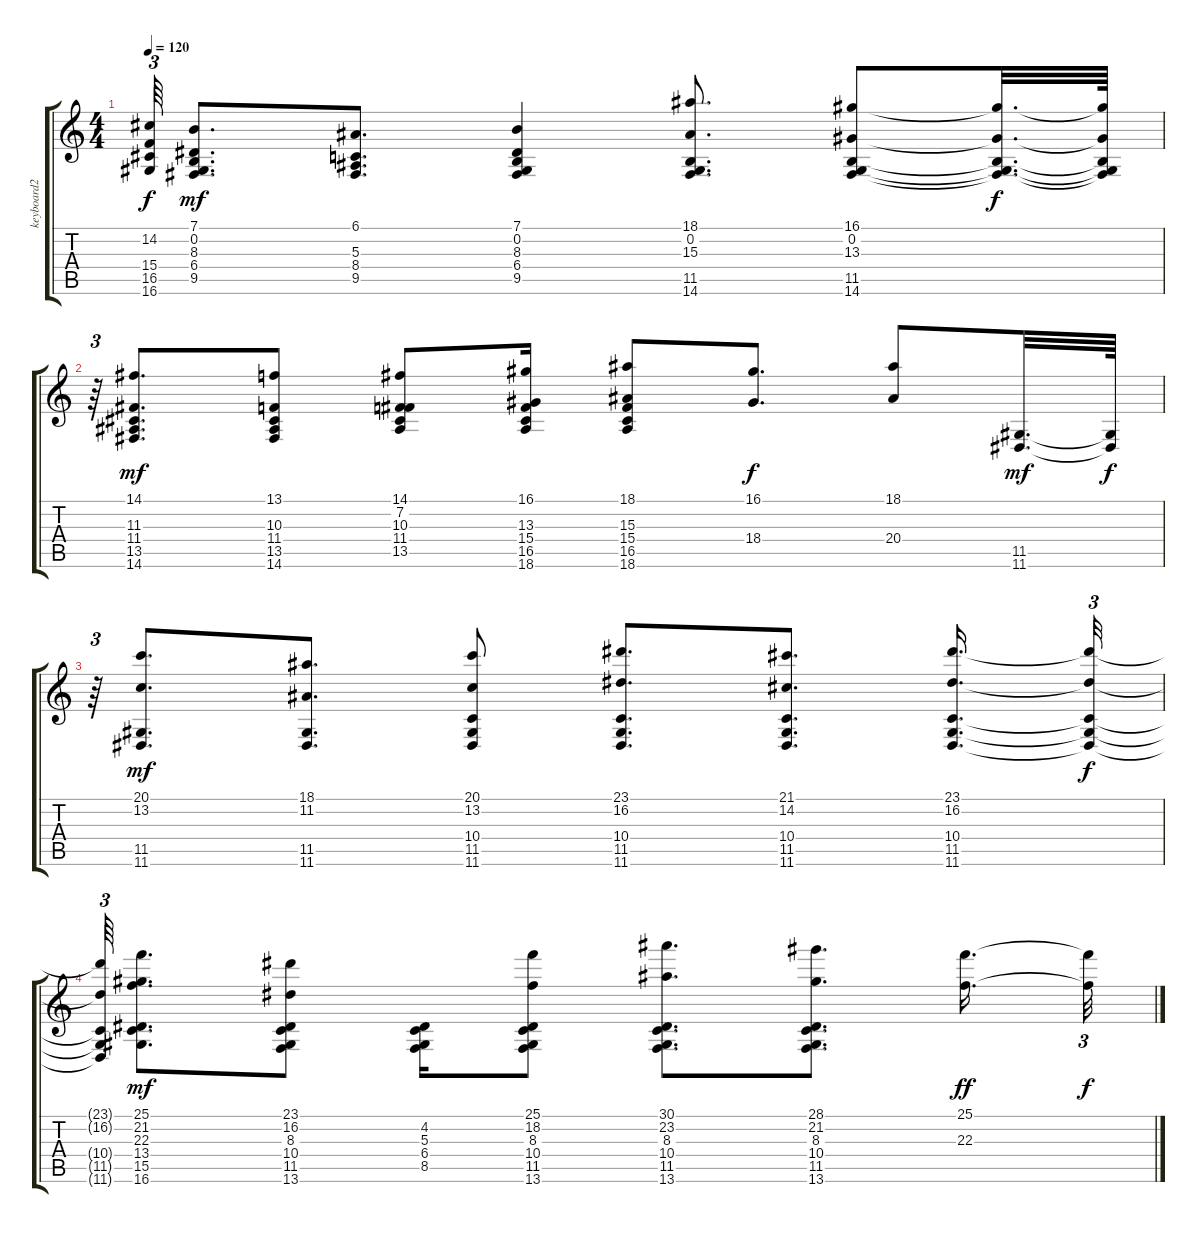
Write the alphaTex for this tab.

\track ("keyboard2" "keyboard2") {instrument acousticgrandpiano}
\staff {score tabs}
\tuning (E4 B3 G3 D3 A2 E2) {hide}
\ts (4 4)
\tempo 120
\clef g2
\ks c
(14.2{t} 15.4{t} 16.5{t} 16.6{t}).64{tu (3 2) dy f} (7.1 0.2 8.3 6.4 9.5).8{d dy mf} (6.1 5.3 8.4 9.5).8{d} (7.1 0.2 8.3 6.4 9.5).4 (18.1 0.2 15.3 11.5 14.6).8{d} (16.1 0.2 13.3 11.5 14.6).8 (16.1{t} 0.2{t} 13.3{t} 11.5{t} 14.6{t}).32{d dy f} (16.1{t} 0.2{t} 13.3{t} 11.5{t} 14.6{t}).64 |
r.64{tu (3 2)} (14.1 11.3 11.4 13.5 14.6).8{d dy mf} (13.1 10.3 11.4 13.5 14.6).8 (14.1 7.2 10.3 11.4 13.5).8 (16.1 13.3 15.4 16.5 18.6).16 (18.1 15.3 15.4 16.5 18.6).8 (16.1 18.4).8{d dy f} (18.1 20.4).8 (11.5 11.6).32{d dy mf} (11.5{t} 11.6{t}).64{dy f} |
r.64{tu (3 2)} (20.1 13.2 11.5 11.6).8{d dy mf} (18.1 11.2 11.5 11.6).8{d} (20.1 13.2 10.4 11.5 11.6).8 (23.1 16.2 10.4 11.5 11.6).8{d} (21.1 14.2 10.4 11.5 11.6).8{d} (23.1 16.2 10.4 11.5 11.6).16{d} (23.1{t} 16.2{t} 10.4{t} 11.5{t} 11.6{t}).32{tu (3 2) dy f} |
(23.1{t} 16.2{t} 10.4{t} 11.5{t} 11.6{t}).64{tu (3 2)} (25.1 21.2 22.3 13.4 15.5 16.6).8{d dy mf} (23.1 16.2 8.3 10.4 11.5 13.6).8 (4.2 5.3 6.4 8.5).16 (25.1 18.2 8.3 10.4 11.5 13.6).8 (30.1 23.2 8.3 10.4 11.5 13.6).8{d} (28.1 21.2 8.3 10.4 11.5 13.6).8{d} (25.1 22.3).16{d dy ff} (25.1{t} 22.3{t}).32{tu (3 2) dy f}
